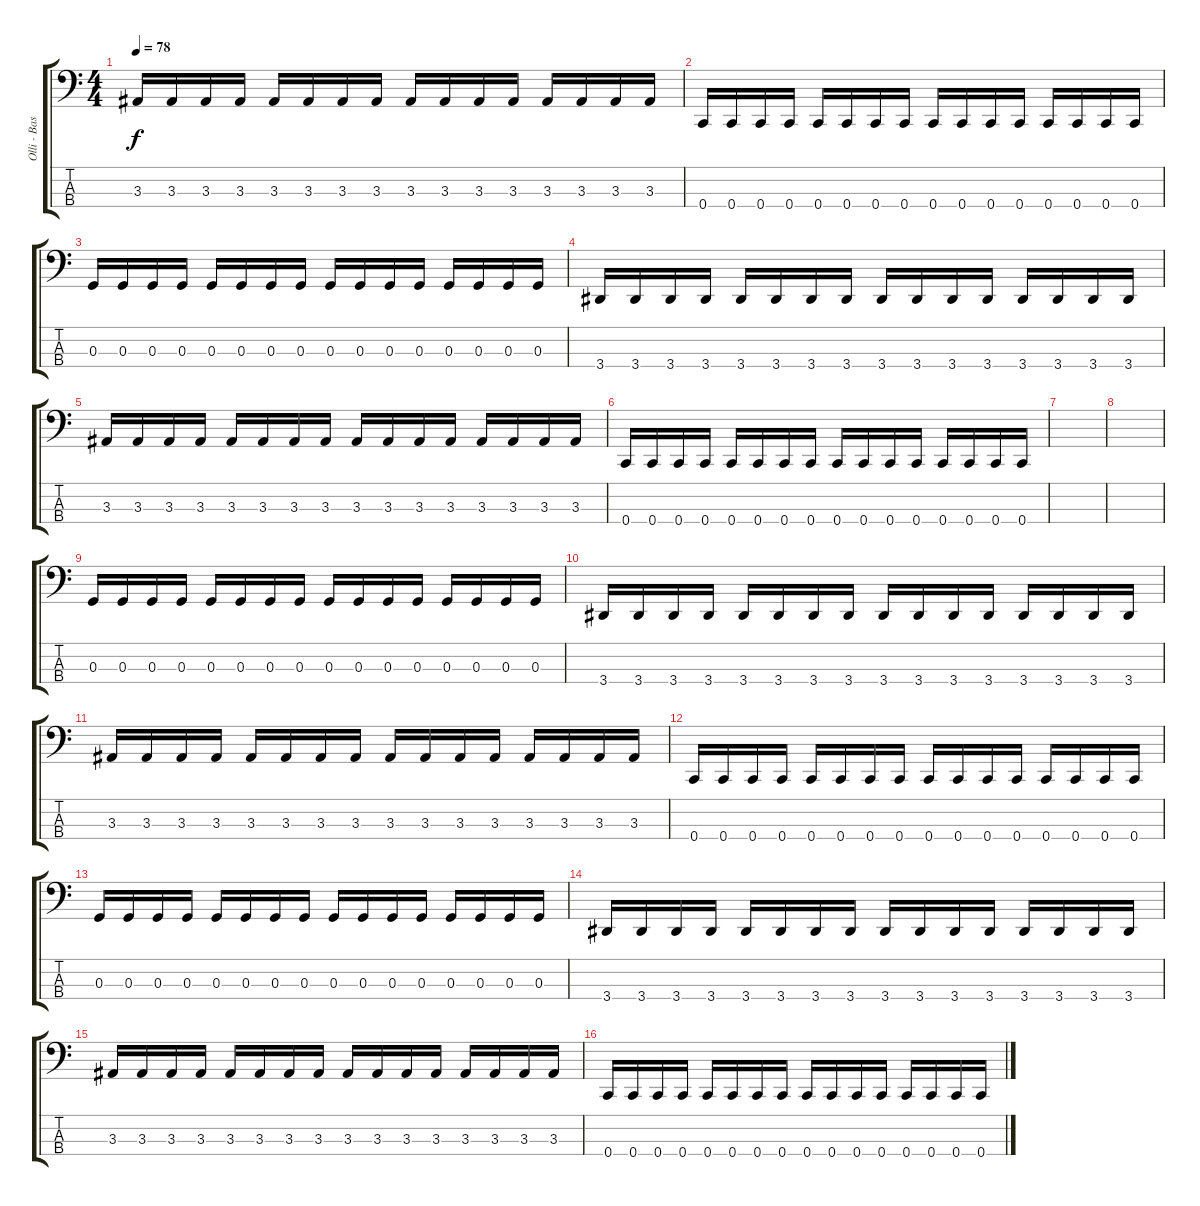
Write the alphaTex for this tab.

\track ("Olli - Bass" "Olli - Bas") {instrument electricbassfinger}
\staff {score tabs}
\tuning (F2 C2 G1 C1) {hide}
\ts (4 4)
\tempo 78
\clef f4
\ks c
3.3.16{dy f} 3.3.16 3.3.16 3.3.16 3.3.16 3.3.16 3.3.16 3.3.16 3.3.16 3.3.16 3.3.16 3.3.16 3.3.16 3.3.16 3.3.16 3.3.16 |
0.4.16 0.4.16 0.4.16 0.4.16 0.4.16 0.4.16 0.4.16 0.4.16 0.4.16 0.4.16 0.4.16 0.4.16 0.4.16 0.4.16 0.4.16 0.4.16 |
0.3.16 0.3.16 0.3.16 0.3.16 0.3.16 0.3.16 0.3.16 0.3.16 0.3.16 0.3.16 0.3.16 0.3.16 0.3.16 0.3.16 0.3.16 0.3.16 |
3.4.16 3.4.16 3.4.16 3.4.16 3.4.16 3.4.16 3.4.16 3.4.16 3.4.16 3.4.16 3.4.16 3.4.16 3.4.16 3.4.16 3.4.16 3.4.16 |
3.3.16 3.3.16 3.3.16 3.3.16 3.3.16 3.3.16 3.3.16 3.3.16 3.3.16 3.3.16 3.3.16 3.3.16 3.3.16 3.3.16 3.3.16 3.3.16 |
0.4.16 0.4.16 0.4.16 0.4.16 0.4.16 0.4.16 0.4.16 0.4.16 0.4.16 0.4.16 0.4.16 0.4.16 0.4.16 0.4.16 0.4.16 0.4.16 |
|
|
0.3.16 0.3.16 0.3.16 0.3.16 0.3.16 0.3.16 0.3.16 0.3.16 0.3.16 0.3.16 0.3.16 0.3.16 0.3.16 0.3.16 0.3.16 0.3.16 |
3.4.16 3.4.16 3.4.16 3.4.16 3.4.16 3.4.16 3.4.16 3.4.16 3.4.16 3.4.16 3.4.16 3.4.16 3.4.16 3.4.16 3.4.16 3.4.16 |
3.3.16 3.3.16 3.3.16 3.3.16 3.3.16 3.3.16 3.3.16 3.3.16 3.3.16 3.3.16 3.3.16 3.3.16 3.3.16 3.3.16 3.3.16 3.3.16 |
0.4.16 0.4.16 0.4.16 0.4.16 0.4.16 0.4.16 0.4.16 0.4.16 0.4.16 0.4.16 0.4.16 0.4.16 0.4.16 0.4.16 0.4.16 0.4.16 |
0.3.16 0.3.16 0.3.16 0.3.16 0.3.16 0.3.16 0.3.16 0.3.16 0.3.16 0.3.16 0.3.16 0.3.16 0.3.16 0.3.16 0.3.16 0.3.16 |
3.4.16 3.4.16 3.4.16 3.4.16 3.4.16 3.4.16 3.4.16 3.4.16 3.4.16 3.4.16 3.4.16 3.4.16 3.4.16 3.4.16 3.4.16 3.4.16 |
3.3.16 3.3.16 3.3.16 3.3.16 3.3.16 3.3.16 3.3.16 3.3.16 3.3.16 3.3.16 3.3.16 3.3.16 3.3.16 3.3.16 3.3.16 3.3.16 |
0.4.16 0.4.16 0.4.16 0.4.16 0.4.16 0.4.16 0.4.16 0.4.16 0.4.16 0.4.16 0.4.16 0.4.16 0.4.16 0.4.16 0.4.16 0.4.16
